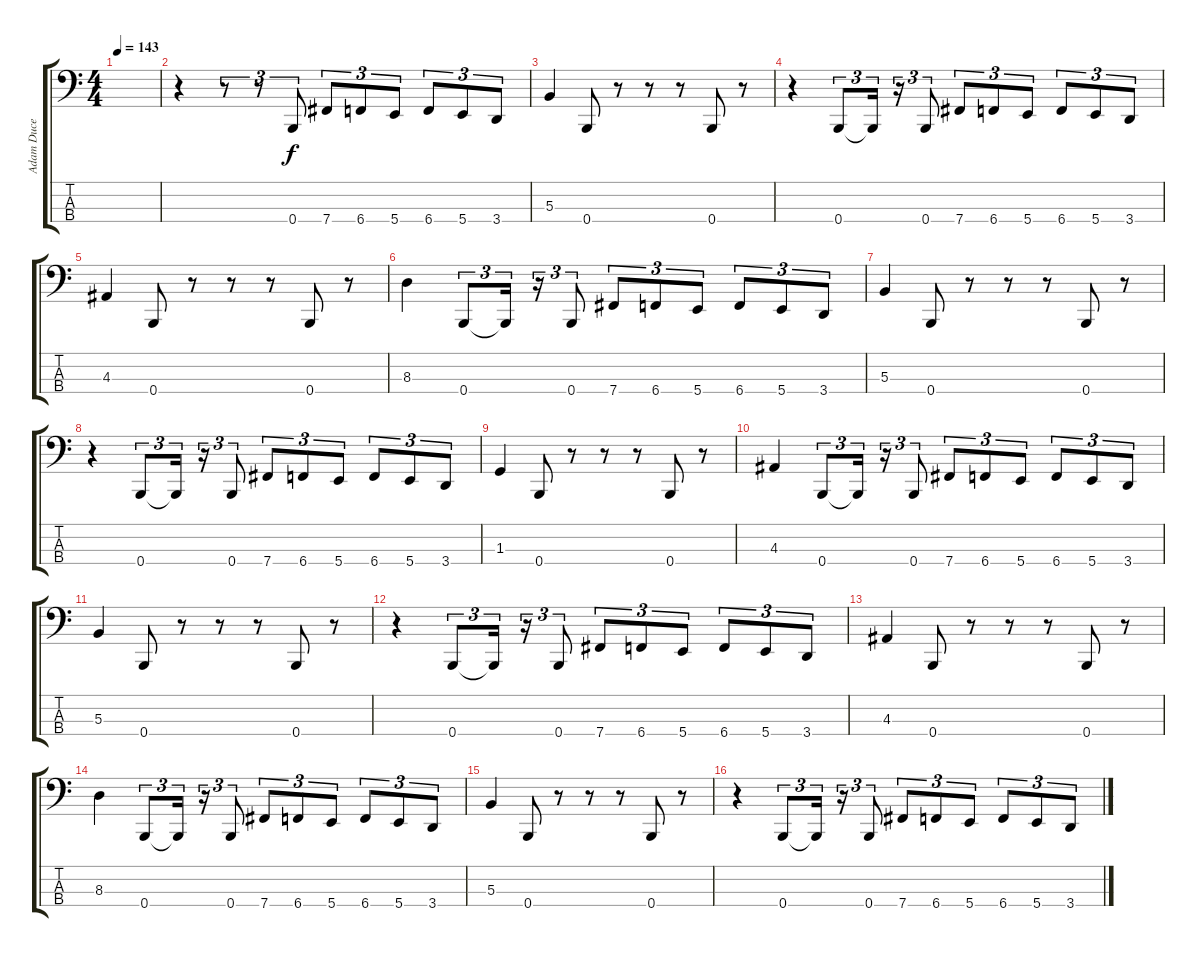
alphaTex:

\track ("Adam Duce" "Adam Duce") {instrument electricbassfinger}
\staff {score tabs}
\tuning (E2 B1 Gb1 B0) {hide}
\ts (4 4)
\tempo 143
\clef f4
\ks c
|
r.4 r.8{tu (3 2)} r.8{tu (3 2)} 0.4.8{tu (3 2)} 7.4.8{tu (3 2)} 6.4.8{tu (3 2)} 5.4.8{tu (3 2)} 6.4.8{tu (3 2)} 5.4.8{tu (3 2)} 3.4.8{tu (3 2)} |
5.3.4 0.4.8 r.8 r.8 r.8 0.4.8 r.8 |
r.4 0.4.8{tu (3 2)} 0.4{t}.16{tu (3 2)} r.16{tu (3 2)} 0.4.8{tu (3 2)} 7.4.8{tu (3 2)} 6.4.8{tu (3 2)} 5.4.8{tu (3 2)} 6.4.8{tu (3 2)} 5.4.8{tu (3 2)} 3.4.8{tu (3 2)} |
4.3.4 0.4.8 r.8 r.8 r.8 0.4.8 r.8 |
8.3.4 0.4.8{tu (3 2)} 0.4{t}.16{tu (3 2)} r.16{tu (3 2)} 0.4.8{tu (3 2)} 7.4.8{tu (3 2)} 6.4.8{tu (3 2)} 5.4.8{tu (3 2)} 6.4.8{tu (3 2)} 5.4.8{tu (3 2)} 3.4.8{tu (3 2)} |
5.3.4 0.4.8 r.8 r.8 r.8 0.4.8 r.8 |
r.4 0.4.8{tu (3 2)} 0.4{t}.16{tu (3 2)} r.16{tu (3 2)} 0.4.8{tu (3 2)} 7.4.8{tu (3 2)} 6.4.8{tu (3 2)} 5.4.8{tu (3 2)} 6.4.8{tu (3 2)} 5.4.8{tu (3 2)} 3.4.8{tu (3 2)} |
1.3.4 0.4.8 r.8 r.8 r.8 0.4.8 r.8 |
4.3.4 0.4.8{tu (3 2)} 0.4{t}.16{tu (3 2)} r.16{tu (3 2)} 0.4.8{tu (3 2)} 7.4.8{tu (3 2)} 6.4.8{tu (3 2)} 5.4.8{tu (3 2)} 6.4.8{tu (3 2)} 5.4.8{tu (3 2)} 3.4.8{tu (3 2)} |
5.3.4 0.4.8 r.8 r.8 r.8 0.4.8 r.8 |
r.4 0.4.8{tu (3 2)} 0.4{t}.16{tu (3 2)} r.16{tu (3 2)} 0.4.8{tu (3 2)} 7.4.8{tu (3 2)} 6.4.8{tu (3 2)} 5.4.8{tu (3 2)} 6.4.8{tu (3 2)} 5.4.8{tu (3 2)} 3.4.8{tu (3 2)} |
4.3.4 0.4.8 r.8 r.8 r.8 0.4.8 r.8 |
8.3.4 0.4.8{tu (3 2)} 0.4{t}.16{tu (3 2)} r.16{tu (3 2)} 0.4.8{tu (3 2)} 7.4.8{tu (3 2)} 6.4.8{tu (3 2)} 5.4.8{tu (3 2)} 6.4.8{tu (3 2)} 5.4.8{tu (3 2)} 3.4.8{tu (3 2)} |
5.3.4 0.4.8 r.8 r.8 r.8 0.4.8 r.8 |
r.4 0.4.8{tu (3 2)} 0.4{t}.16{tu (3 2)} r.16{tu (3 2)} 0.4.8{tu (3 2)} 7.4.8{tu (3 2)} 6.4.8{tu (3 2)} 5.4.8{tu (3 2)} 6.4.8{tu (3 2)} 5.4.8{tu (3 2)} 3.4.8{tu (3 2)}
